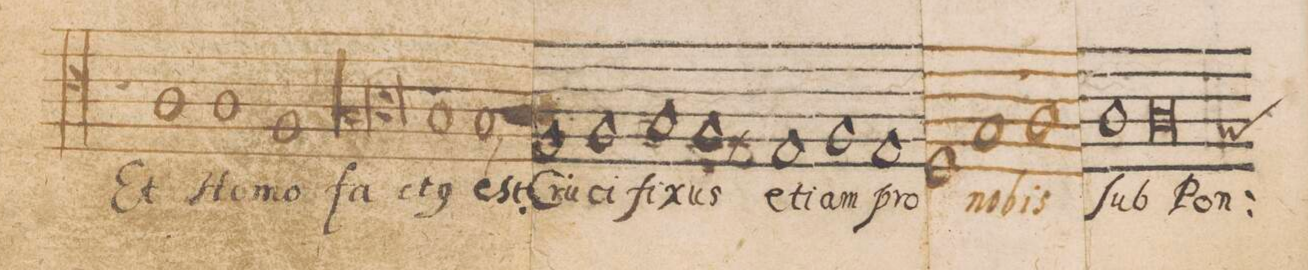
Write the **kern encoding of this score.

**kern	**text
*I"TENOR	*
*clefC4	*
*k[]	*
*met(C|)	*
*M2/1	*
1A	Et
=83-	=83-
1A	Ho-
1F	-mo
=84-	=84-
*lig	*
1G	fa-
1A	.
*Xlig	*
=85-	=85-
1G	-ct(us)
1G,	est.
=86-	=86-
1E	Cru-
1F	-ci-
=87-	=87-
1G	-fi-
1F,	-xus
=88-	=88-
1E	e-
1F	-tiam
=89-	=89-
1E	pro
1D	.
=90-	=90-
1G	no-
1A	-bis
=91-	=91-
1A	ſub
*custos:G	*
0A	Pon-
=92-	=92-
*-	*-
